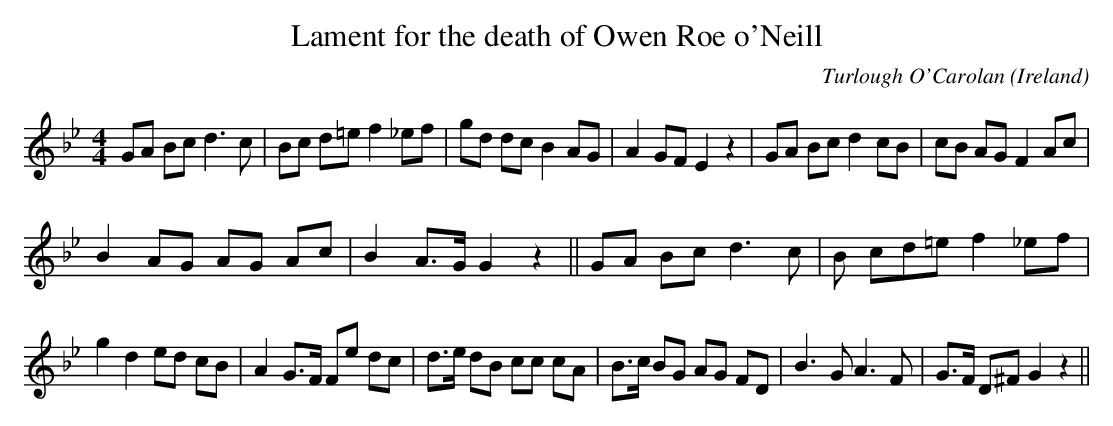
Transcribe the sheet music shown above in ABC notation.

X:1
T:Lament for the death of Owen Roe o'Neill
O:Ireland
M:4/4
C:Turlough O'Carolan
K:Gm
GA Bc d3 c  | Bc d=e f2_ef | \
gd dc B2 AG | A2 GF E2 z2 |\
GA Bc d2 cB | cB AG F2 Ac |
B2 AG AG Ac | B2 A>G G2 z2 || \
GA Bc d3  c | B cd=e f2 _ef |
g2 d2 ed cB | A2 G>F Fe dc|\
d>e dB cc cA | B>c BG AG FD | \
B3G A3F | G>F D^F G2 z2||
